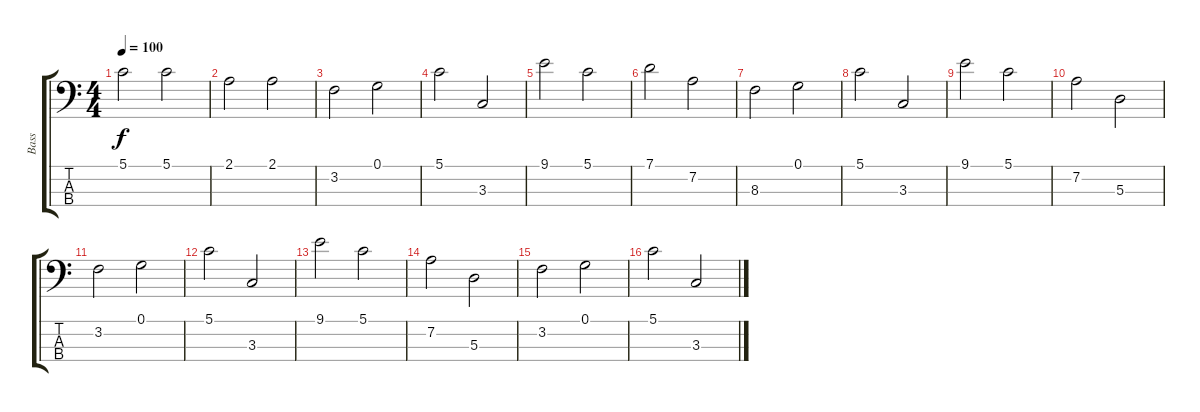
\track ("Bass" "Bass") {instrument acousticbass}
\staff {score tabs}
\tuning (G2 D2 A1 E1) {hide}
\ts (4 4)
\tempo 100
\clef f4
\ks c
5.1.2{dy f} 5.1.2 |
2.1.2 2.1.2 |
3.2.2 0.1.2 |
5.1.2 3.3.2 |
9.1.2 5.1.2 |
7.1.2 7.2.2 |
8.3.2 0.1.2 |
5.1.2 3.3.2 |
9.1.2 5.1.2 |
7.2.2 5.3.2 |
3.2.2 0.1.2 |
5.1.2 3.3.2 |
9.1.2 5.1.2 |
7.2.2 5.3.2 |
3.2.2 0.1.2 |
5.1.2 3.3.2
